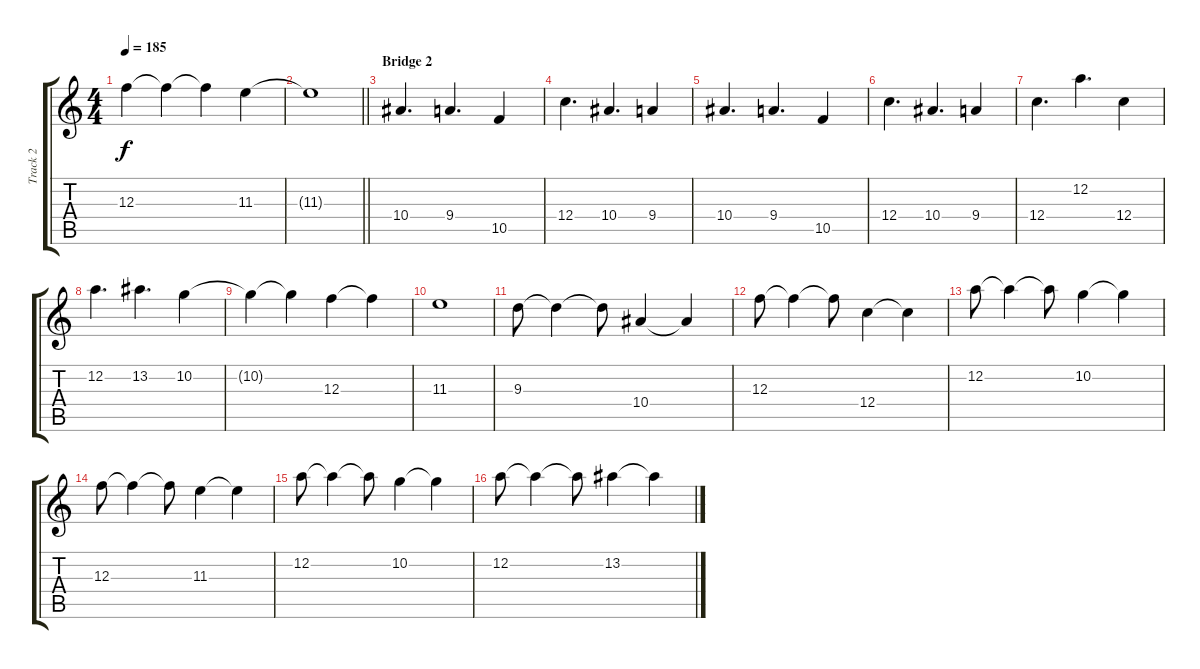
\track ("Track 2" "Track 2") {instrument distortionguitar}
\staff {score tabs}
\tuning (D4 A3 F3 C3 G2 C2) {hide}
\ts (4 4)
\tempo 185
\clef g2
\ks c
12.3{t}.4{dy f} 12.3{t}.4 12.3{t}.4 11.3.4 |
\barLineRight lightlight
11.3{t}.1 |
\section ("" "Bridge 2")
10.4.4{d} 9.4.4{d} 10.5.4 |
12.4.4{d} 10.4.4{d} 9.4.4 |
10.4.4{d} 9.4.4{d} 10.5.4 |
12.4.4{d} 10.4.4{d} 9.4.4 |
12.4.4{d} 12.2.4{d} 12.4.4 |
12.2.4{d} 13.2.4{d} 10.2.4 |
10.2{t}.4 10.2{t}.4 12.3.4 12.3{t}.4 |
11.3.1 |
9.3.8 9.3{t}.4 9.3{t}.8 10.4.4 10.4{t}.4 |
12.3.8 12.3{t}.4 12.3{t}.8 12.4.4 12.4{t}.4 |
12.2.8 12.2{t}.4 12.2{t}.8 10.2.4 10.2{t}.4 |
12.3.8 12.3{t}.4 12.3{t}.8 11.3.4 11.3{t}.4 |
12.2.8 12.2{t}.4 12.2{t}.8 10.2.4 10.2{t}.4 |
12.2.8 12.2{t}.4 12.2{t}.8 13.2.4 13.2{t}.4
